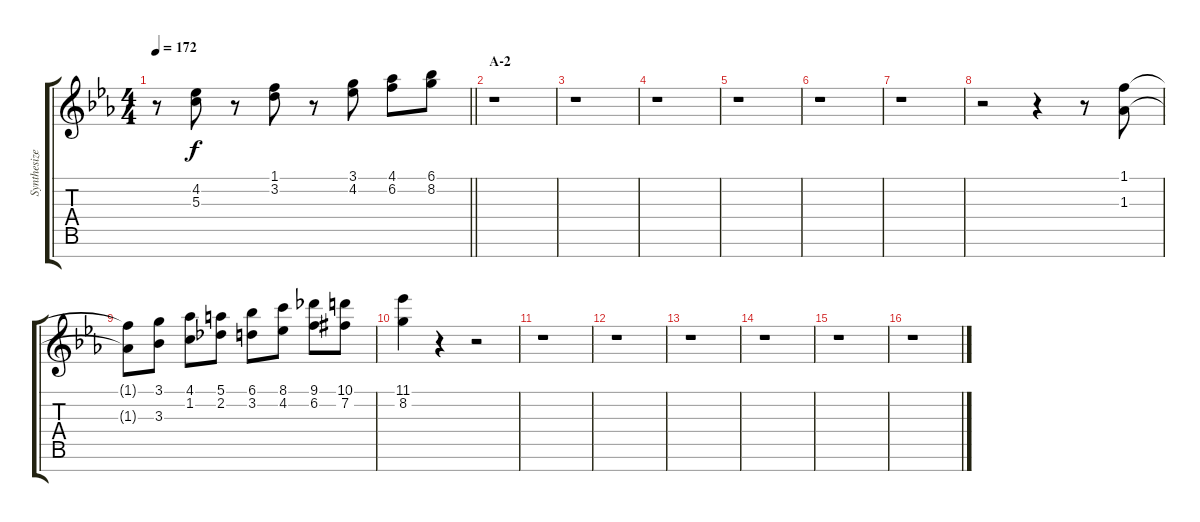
\track ("Synthesizer III" "Synthesize") {instrument fx5brightness}
\staff {score tabs}
\tuning (E5 B4 G4 D4 A3 E3 B2) {hide}
\ts (4 4)
\tempo 172
\clef g2
\barLineRight lightlight
\ks eb
r.8{dy f} (4.2 5.3).8 r.8 (1.1 3.2).8 r.8 (3.1 4.2).8 (4.1 6.2).8 (6.1 8.2).8 |
\section ("" "A-2")
r.1 |
r.1 |
r.1 |
r.1 |
r.1 |
r.1 |
r.2 r.4 r.8 (1.1 1.3).8 |
(1.1{t} 1.3{t}).8 (3.1 3.3).8 (4.1 1.2).8 (5.1 2.2).8 (6.1 3.2).8 (8.1 4.2).8 (9.1 6.2).8 (10.1 7.2{acc #}).8 |
(11.1 8.2).4 r.4 r.2 |
r.1 |
r.1 |
r.1 |
r.1 |
r.1 |
r.1
